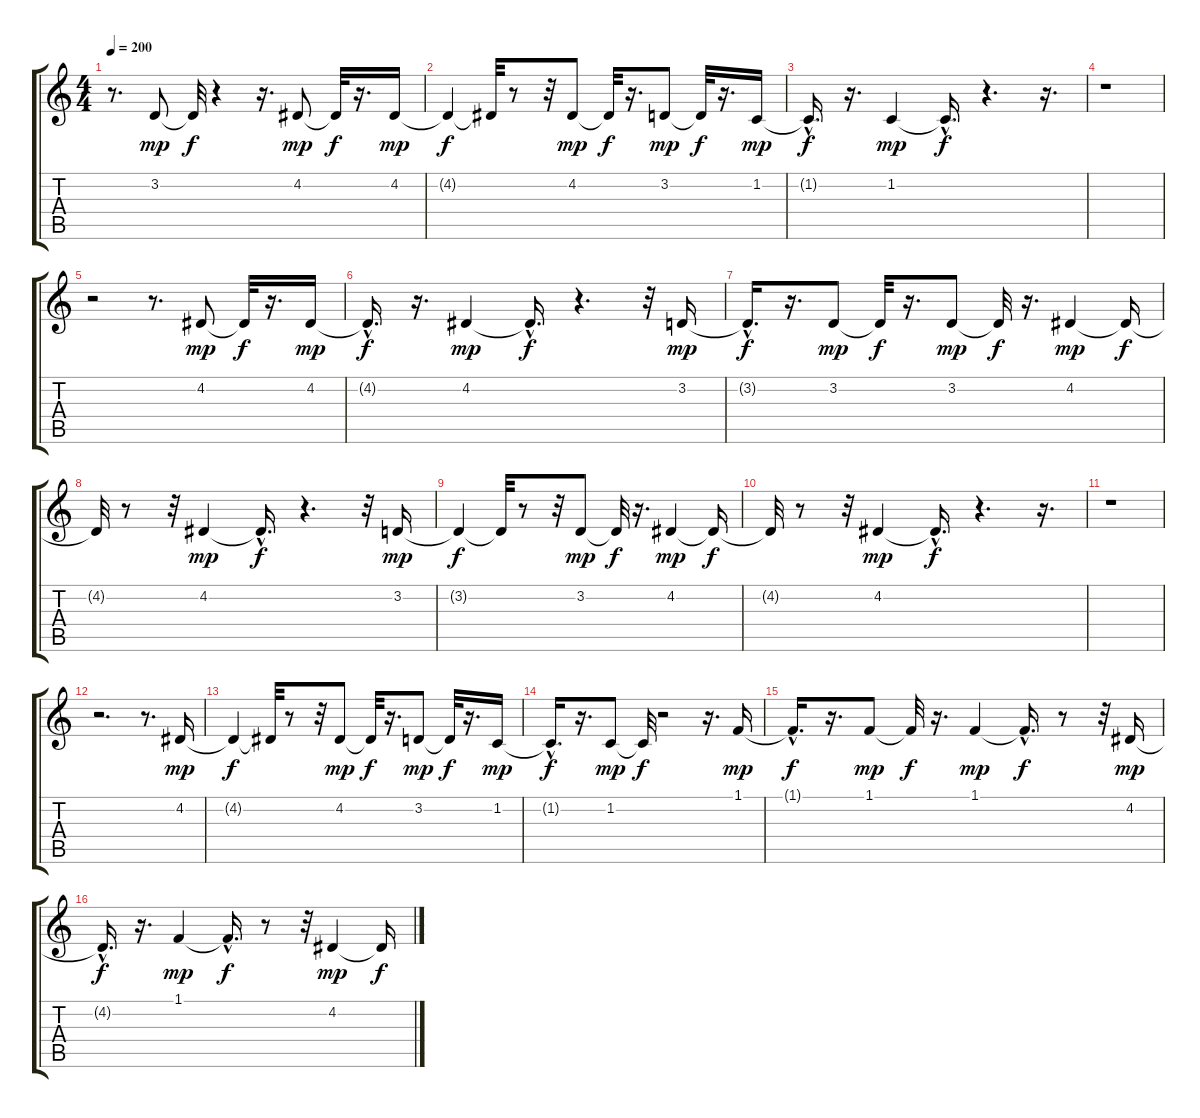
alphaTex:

\track "" {instrument clarinet}
\staff {score tabs}
\tuning (E4 B3 G3 D3 A2 E2) {hide}
\ts (4 4)
\tempo 200
\clef g2
\ks c
r.8{d dy f} 3.2.8{dy mp} 3.2{t}.32{dy f} r.4 r.16{d} 4.2.8{dy mp} 4.2{t}.32{dy f} r.16{d} 4.2.16{dy mp} |
4.2{t}.4{dy f} 4.2{t}.32 r.8 r.32 4.2.8{dy mp} 4.2{t}.32{dy f} r.16{d} 3.2.8{dy mp} 3.2{t}.32{dy f} r.16{d} 1.2.16{dy mp} |
1.2{hac t}.16{d dy f} r.16{d} 1.2.4{dy mp} 1.2{hac t}.16{d dy f} r.4{d} r.16{d} |
r.1 |
r.2 r.8{d} 4.2.8{dy mp} 4.2{t}.32{dy f} r.16{d} 4.2.16{dy mp} |
4.2{hac t}.16{d dy f} r.16{d} 4.2.4{dy mp} 4.2{hac t}.16{d dy f} r.4{d} r.32 3.2.16{dy mp} |
3.2{hac t}.16{d dy f} r.16{d} 3.2.8{dy mp} 3.2{t}.32{dy f} r.16{d} 3.2.8{dy mp} 3.2{t}.32{dy f} r.16{d} 4.2.4{dy mp} 4.2{t}.16{dy f} |
4.2{t}.32 r.8 r.32 4.2.4{dy mp} 4.2{hac t}.16{d dy f} r.4{d} r.32 3.2.16{dy mp} |
3.2{t}.4{dy f} 3.2{t}.32 r.8 r.32 3.2.8{dy mp} 3.2{t}.32{dy f} r.16{d} 4.2.4{dy mp} 4.2{t}.16{dy f} |
4.2{t}.32 r.8 r.32 4.2.4{dy mp} 4.2{hac t}.16{d dy f} r.4{d} r.16{d} |
r.1 |
r.2{d} r.8{d} 4.2.16{dy mp} |
4.2{t}.4{dy f} 4.2{t}.32 r.8 r.32 4.2.8{dy mp} 4.2{t}.32{dy f} r.16{d} 3.2.8{dy mp} 3.2{t}.32{dy f} r.16{d} 1.2.16{dy mp} |
1.2{hac t}.16{d dy f} r.16{d} 1.2.8{dy mp} 1.2{t}.32{dy f} r.2 r.16{d} 1.1.16{dy mp} |
1.1{hac t}.16{d dy f} r.16{d} 1.1.8{dy mp} 1.1{t}.32{dy f} r.16{d} 1.1.4{dy mp} 1.1{hac t}.16{d dy f} r.8 r.32 4.2.16{dy mp} |
4.2{hac t}.16{d dy f} r.16{d} 1.1.4{dy mp} 1.1{hac t}.16{d dy f} r.8 r.32 4.2.4{dy mp} 4.2{t}.16{dy f}
